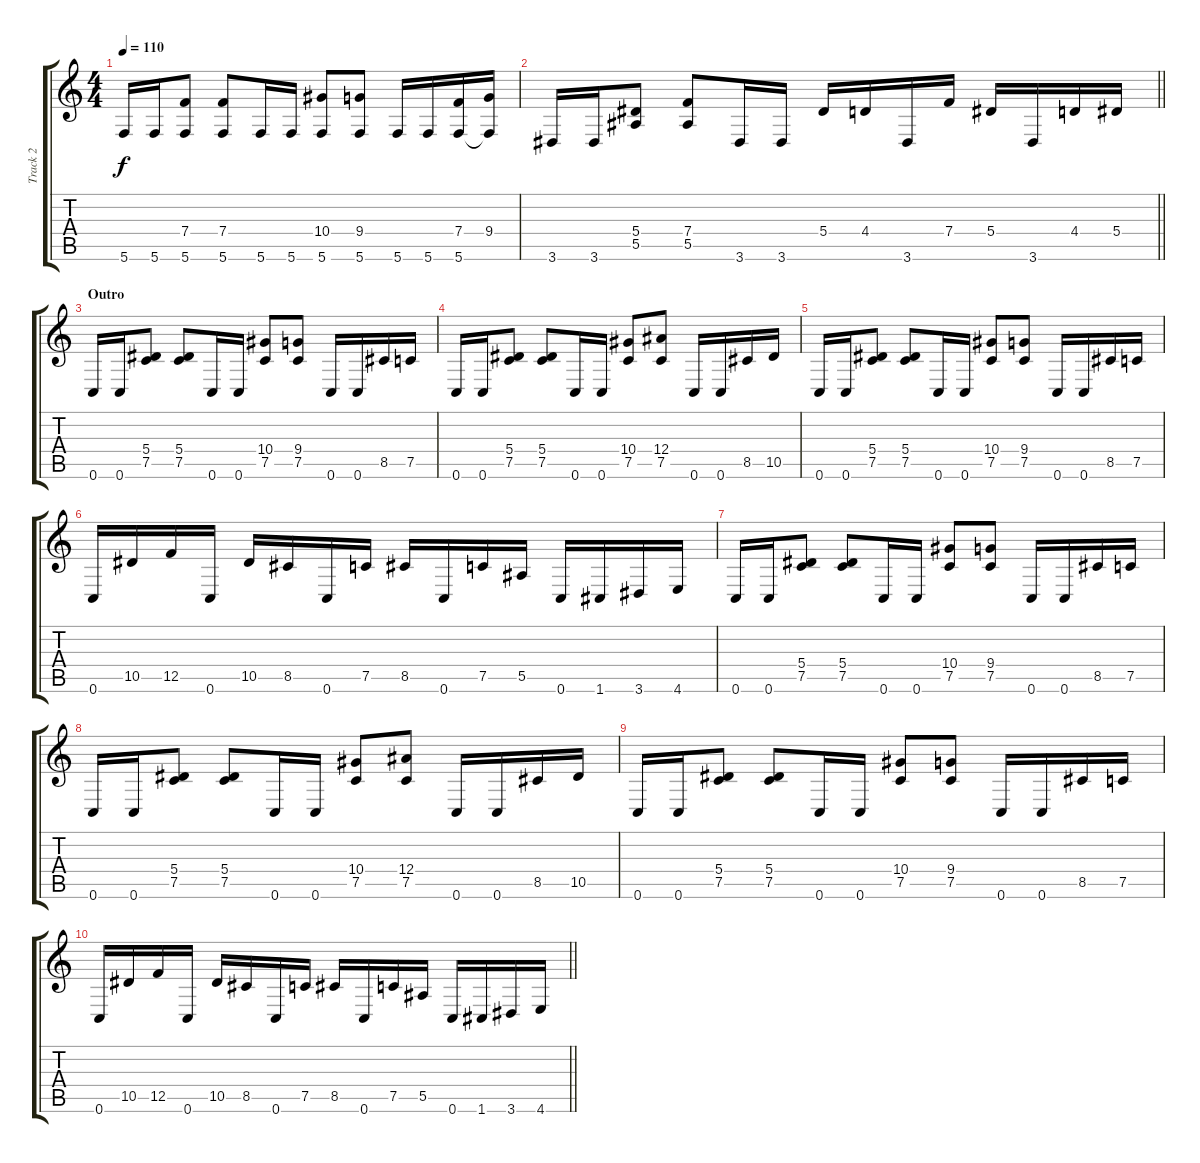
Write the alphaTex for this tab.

\track ("Track 2" "Track 2") {instrument distortionguitar}
\staff {score tabs}
\tuning (C4 G3 Eb3 Bb2 F2 C2) {hide}
\ts (4 4)
\tempo 110
\clef g2
\ks c
5.6.16{dy f} 5.6.16 (7.4 5.6).8 (7.4 5.6).8 5.6.16 5.6.16 (10.4 5.6).8 (9.4 5.6).8 5.6.16 5.6.16 (7.4 5.6).16 (9.4 5.6{t}).16 |
\barLineRight lightlight
3.6.16 3.6.16 (5.4 5.5).8 (7.4 5.5).8 3.6.16 3.6.16 5.4.16 4.4.16 3.6.16 7.4.16 5.4.16 3.6.16 4.4.16 5.4.16 |
\section ("" "Outro")
0.6.16 0.6.16 (5.4 7.5).8 (5.4 7.5).8 0.6.16 0.6.16 (10.4 7.5).8 (9.4 7.5).8 0.6.16 0.6.16 8.5.16 7.5.16 |
0.6.16 0.6.16 (5.4 7.5).8 (5.4 7.5).8 0.6.16 0.6.16 (10.4 7.5).8 (12.4 7.5).8 0.6.16 0.6.16 8.5.16 10.5.16 |
0.6.16 0.6.16 (5.4 7.5).8 (5.4 7.5).8 0.6.16 0.6.16 (10.4 7.5).8 (9.4 7.5).8 0.6.16 0.6.16 8.5.16 7.5.16 |
0.6.16 10.5.16 12.5.16 0.6.16 10.5.16 8.5.16 0.6.16 7.5.16 8.5.16 0.6.16 7.5.16 5.5.16 0.6.16 1.6.16 3.6.16 4.6.16 |
0.6.16 0.6.16 (5.4 7.5).8 (5.4 7.5).8 0.6.16 0.6.16 (10.4 7.5).8 (9.4 7.5).8 0.6.16 0.6.16 8.5.16 7.5.16 |
0.6.16 0.6.16 (5.4 7.5).8 (5.4 7.5).8 0.6.16 0.6.16 (10.4 7.5).8 (12.4 7.5).8 0.6.16 0.6.16 8.5.16 10.5.16 |
0.6.16 0.6.16 (5.4 7.5).8 (5.4 7.5).8 0.6.16 0.6.16 (10.4 7.5).8 (9.4 7.5).8 0.6.16 0.6.16 8.5.16 7.5.16 |
\barLineRight lightlight
0.6.16 10.5.16 12.5.16 0.6.16 10.5.16 8.5.16 0.6.16 7.5.16 8.5.16 0.6.16 7.5.16 5.5.16 0.6.16 1.6.16 3.6.16 4.6.16
